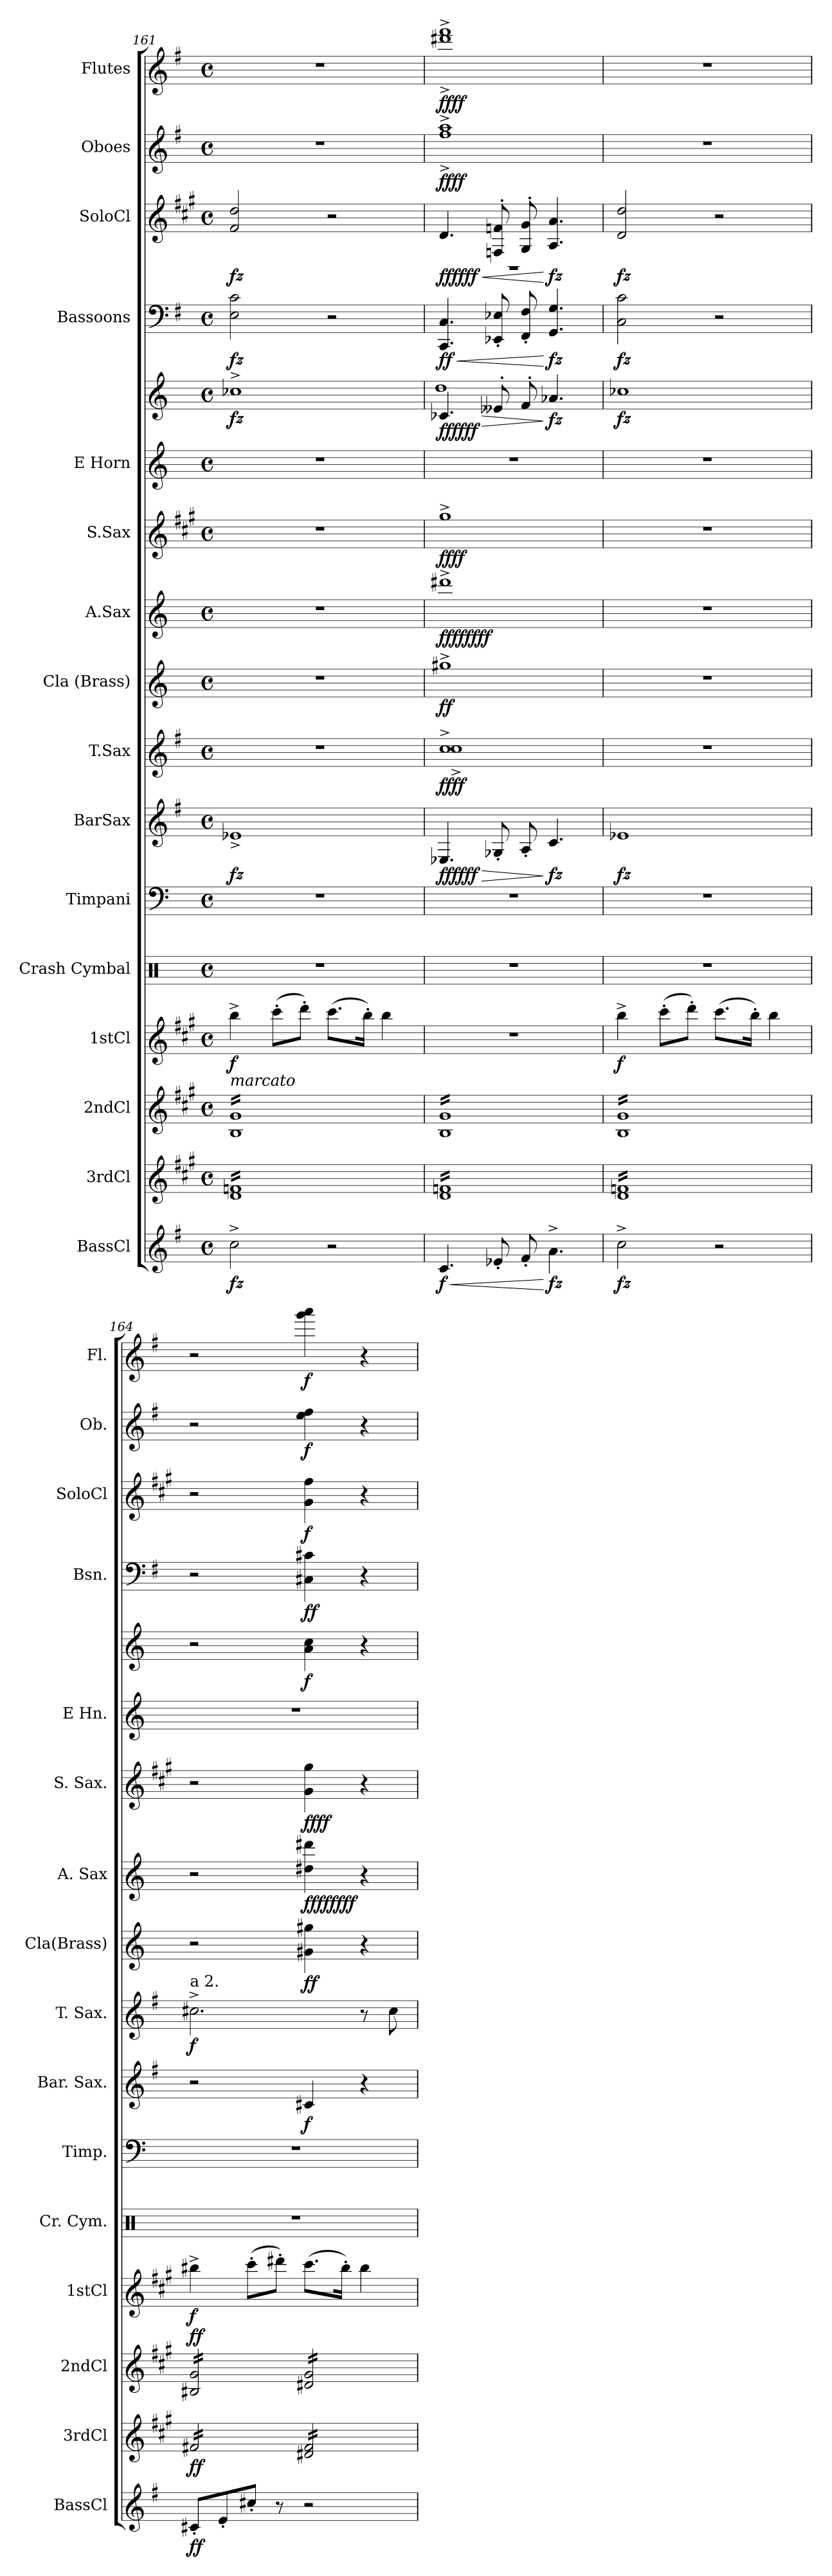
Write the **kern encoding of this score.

**kern	**dynam	**kern	**dynam	**kern	**dynam	**kern	**dynam	**kern	**kern	**kern	**dynam	**kern	**dynam	**kern	**dynam	**kern	**dynam	**kern	**dynam	**kern	**kern	**dynam	**kern	**dynam	**kern	**dynam	**kern	**dynam	**kern	**dynam
*part16	*part16	*part15	*part15	*part14	*part14	*part13	*part13	*part12	*part11	*part10	*part10	*part9	*part9	*part8	*part8	*part7	*part7	*part6	*part6	*part5	*part5	*part5	*part4	*part4	*part3	*part3	*part2	*part2	*part1	*part1
*staff17	*staff17	*staff16	*staff16	*staff15	*staff15	*staff14	*staff14	*staff13	*staff12	*staff11	*staff11	*staff10	*staff10	*staff9	*staff9	*staff8	*staff8	*staff7	*staff7	*staff6	*staff5	*staff5/6	*staff4	*staff4	*staff3	*staff3	*staff2	*staff2	*staff1	*staff1
*I"BassCl	*	*I"3rdCl	*	*I"2ndCl	*	*I"1stCl	*	*I"Crash Cymbal	*I"Timpani	*I"BarSax	*	*I"T.Sax	*	*I"Cla (Brass)	*	*I"A.Sax	*	*I"S.Sax	*	*I"E Horn	*	*	*I"Bassoons	*	*I"SoloCl	*	*I"Oboes	*	*I"Flutes	*
*I'BassCl	*	*I'3rdCl	*	*I'2ndCl	*	*I'1stCl	*	*I'Cr. Cym.	*I'Timp.	*I'Bar. Sax.	*	*I'T. Sax.	*	*I'Cla(Brass)	*	*I'A. Sax	*	*I'S. Sax.	*	*I'E Hn.	*	*	*I'Bsn.	*	*I'SoloCl	*	*I'Ob.	*	*I'Fl.	*
*clefG2	*	*clefG2	*	*clefG2	*	*clefG2	*	*clefX	*clefF4	*clefG2	*	*clefG2	*	*clefG2	*	*clefG2	*	*clefG2	*	*clefG2	*clefG2	*	*clefF4	*	*clefG2	*	*clefG2	*	*clefG2	*
*ITrd8c14	*	*ITrd1c2	*	*ITrd1c2	*	*ITrd1c2	*	*	*	*ITrd12c21	*	*ITrd8c14	*	*ITrd1c2	*	*ITrd5c9	*	*ITrd1c2	*	*ITrd5c8	*ITrd5c8	*	*	*	*ITrd1c2	*	*	*	*	*
*k[f#]	*	*k[f#]	*	*k[f#]	*	*k[f#]	*	*k[]	*k[]	*k[f#]	*	*k[f#]	*	*k[b-e-]	*	*k[b-e-a-]	*	*k[f#]	*	*k[f#c#g#d#]	*k[f#c#g#d#]	*	*k[f#]	*	*k[f#]	*	*k[f#]	*	*k[f#]	*
*M4/4	*	*M4/4	*	*M4/4	*	*M4/4	*	*M4/4	*M4/4	*M4/4	*	*M4/4	*	*M4/4	*	*M4/4	*	*M4/4	*	*M4/4	*M4/4	*	*M4/4	*	*M4/4	*	*M4/4	*	*M4/4	*
*met(c)	*	*met(c)	*	*met(c)	*	*met(c)	*	*met(c)	*met(c)	*met(c)	*	*met(c)	*	*met(c)	*	*met(c)	*	*met(c)	*	*met(c)	*met(c)	*	*met(c)	*	*met(c)	*	*met(c)	*	*met(c)	*
=161	=161	=161	=161	=161	=161	=161	=161	=161	=161	=161	=161	=161	=161	=161	=161	=161	=161	=161	=161	=161	=161	=161	=161	=161	=161	=161	=161	=161	=161	=161
!	!	!	!	!	!	!LO:TX:b:i:t=marcato	!	!	!	!	!	!	!	!	!	!	!	!	!	!	!	!	!	!	!	!	!	!	!	!
!	!LO:DY:b	!	!	!	!	!	!LO:DY:b	!	!	!	!LO:DY:b	!	!	!	!	!	!	!	!	!	!	!LO:DY:b	!	!LO:DY:b	!	!LO:DY:b	!	!	!	!
*	*	*tremolo	*	*	*	*	*	*	*	*	*	*	*	*	*	*	*	*	*	*	*	*	*	*	*	*	*	*	*	*
*	*	*	*	*tremolo	*	*	*	*	*	*	*	*	*	*	*	*	*	*	*	*	*	*	*	*	*	*	*	*	*	*
2c^\	fz	16c 16e-XLL	.	16A 16f#LL	.	4aa^\	f	1r	1r	1E-X^	fz	1r	.	1r	.	1r	.	1r	.	1r	1e-X^	fz	2E\ 2c\	fz	2e/ 2cc/	fz	1r	.	1r	.
.	.	16c 16e-X	.	16A 16f#	.	.	.	.	.	.	.	.	.	.	.	.	.	.	.	.	.	.	.	.	.	.	.	.	.	.
.	.	16c 16e-X	.	16A 16f#	.	.	.	.	.	.	.	.	.	.	.	.	.	.	.	.	.	.	.	.	.	.	.	.	.	.
.	.	16c 16e-X	.	16A 16f#	.	.	.	.	.	.	.	.	.	.	.	.	.	.	.	.	.	.	.	.	.	.	.	.	.	.
.	.	16c 16e-X	.	16A 16f#	.	(>8bb'\L	.	.	.	.	.	.	.	.	.	.	.	.	.	.	.	.	.	.	.	.	.	.	.	.
.	.	16c 16e-X	.	16A 16f#	.	.	.	.	.	.	.	.	.	.	.	.	.	.	.	.	.	.	.	.	.	.	.	.	.	.
.	.	16c 16e-X	.	16A 16f#	.	8ccc'\J)	.	.	.	.	.	.	.	.	.	.	.	.	.	.	.	.	.	.	.	.	.	.	.	.
.	.	16c 16e-X	.	16A 16f#	.	.	.	.	.	.	.	.	.	.	.	.	.	.	.	.	.	.	.	.	.	.	.	.	.	.
2r	.	16c 16e-X	.	16A 16f#	.	(>8.bb\L	.	.	.	.	.	.	.	.	.	.	.	.	.	.	.	.	2r	.	2r	.	.	.	.	.
.	.	16c 16e-X	.	16A 16f#	.	.	.	.	.	.	.	.	.	.	.	.	.	.	.	.	.	.	.	.	.	.	.	.	.	.
.	.	16c 16e-X	.	16A 16f#	.	.	.	.	.	.	.	.	.	.	.	.	.	.	.	.	.	.	.	.	.	.	.	.	.	.
.	.	16c 16e-X	.	16A 16f#	.	16aa'\Jk)	.	.	.	.	.	.	.	.	.	.	.	.	.	.	.	.	.	.	.	.	.	.	.	.
.	.	16c 16e-X	.	16A 16f#	.	4aa\	.	.	.	.	.	.	.	.	.	.	.	.	.	.	.	.	.	.	.	.	.	.	.	.
.	.	16c 16e-X	.	16A 16f#	.	.	.	.	.	.	.	.	.	.	.	.	.	.	.	.	.	.	.	.	.	.	.	.	.	.
.	.	16c 16e-X	.	16A 16f#	.	.	.	.	.	.	.	.	.	.	.	.	.	.	.	.	.	.	.	.	.	.	.	.	.	.
.	.	16c 16e-XJJ	.	16A 16f#JJ	.	.	.	.	.	.	.	.	.	.	.	.	.	.	.	.	.	.	.	.	.	.	.	.	.	.
=162	=162	=162	=162	=162	=162	=162	=162	=162	=162	=162	=162	=162	=162	=162	=162	=162	=162	=162	=162	=162	=162	=162	=162	=162	=162	=162	=162	=162	=162	=162
!	!LO:HP:b	!	!	!	!	!	!	!	!	!	!LO:HP:b	!	!	!	!	!	!	!	!	!	!	!LO:HP:b	!	!LO:HP:b	!	!LO:HP:b	!	!	!	!
*	*	*	*	*	*	*	*	*	*	*	*	*^	*	*	*	*	*	*	*	*	*^	*	*	*	*^	*	*^	*	*^	*
!	!LO:DY:n=1:b	!	!	!	!	!	!	!	!	!	!LO:DY:n=1:b	!	!	!	!	!	!	!	!	!	!	!	!	!	!	!	!	!	!	!	!	!	!	!	!
!	!	!	!	!	!	!	!	!	!	!	!LO:DY:n=2:b	!	!	!	!	!	!	!	!	!	!	!	!	!	!	!	!	!	!	!	!	!	!	!	!
!	!	!	!	!	!	!	!	!	!	!	!LO:DY:n=3:b	!	!	!LO:DY:b	!	!	!	!	!	!	!	!	!	!	!	!	!	!	!	!	!	!	!	!	!
!	!	!	!	!	!	!	!	!	!	!	!	!	!	!LO:DY:n=1:b	!	!LO:DY:b	!	!LO:DY:b	!	!	!	!	!	!	!	!	!	!	!	!	!	!	!	!	!
!	!	!	!	!	!	!	!	!	!	!	!	!	!	!	!	!	!	!LO:DY:n=1:b	!	!	!	!	!	!	!	!	!	!	!	!	!	!	!	!	!
!	!	!	!	!	!	!	!	!	!	!	!	!	!	!	!	!	!	!LO:DY:n=2:b	!	!	!	!	!	!	!	!	!	!	!	!	!	!	!	!	!
!	!	!	!	!	!	!	!	!	!	!	!	!	!	!	!	!	!	!LO:DY:n=3:b	!	!LO:DY:b	!	!	!	!	!	!	!	!	!	!	!	!	!	!	!
!	!	!	!	!	!	!	!	!	!	!	!	!	!	!	!	!	!	!	!	!LO:DY:n=1:b	!	!	!	!LO:DY:n=1:b	!	!	!	!	!	!	!	!	!	!	!
!	!	!	!	!	!	!	!	!	!	!	!	!	!	!	!	!	!	!	!	!	!	!	!	!LO:DY:n=2:b	!	!	!	!	!	!	!	!	!	!	!
!	!	!	!	!	!	!	!	!	!	!	!	!	!	!	!	!	!	!	!	!	!	!	!	!LO:DY:n=3:b	!	!LO:DY:n=1:b	!	!	!LO:DY:n=1:b	!	!	!	!	!	!
!	!	!	!	!	!	!	!	!	!	!	!	!	!	!	!	!	!	!	!	!	!	!	!	!	!	!	!	!	!LO:DY:n=2:b	!	!	!	!	!	!
!	!	!	!	!	!	!	!	!	!	!	!	!	!	!	!	!	!	!	!	!	!	!	!	!	!	!	!	!	!LO:DY:n=3:b	!	!	!LO:DY:b	!	!	!
!	!	!	!	!	!	!	!	!	!	!	!	!	!	!	!	!	!	!	!	!	!	!	!	!	!	!	!	!	!	!	!	!LO:DY:n=1:b	!	!	!LO:DY:b
!	!	!	!	!	!	!	!	!	!	!	!	!	!	!	!	!	!	!	!	!	!	!	!	!	!	!	!	!	!	!	!	!	!	!	!LO:DY:n=1:b
4.C/	< f	16c 16e-XLL	.	16A 16f#LL	.	1r	.	1r	1r	4.EE-X/	> ff ff ff	1c^	1c^	ff ff	1ff#X^	ff	1ff#X^	ff ff ff ff	1ff#^	ff ff	1r	4.E-X/	1f#	> ff ff ff	4.CC/ 4.C/	< ff	4.c/	1r	< ff ff ff	1aa^	1ff#^	ff ff	1fff#^	1ddd#X^	ff ff
.	.	16c 16e-X	.	16A 16f#	.	.	.	.	.	.	.	.	.	.	.	.	.	.	.	.	.	.	.	.	.	.	.	.	.	.	.	.	.	.	.
.	.	16c 16e-X	.	16A 16f#	.	.	.	.	.	.	.	.	.	.	.	.	.	.	.	.	.	.	.	.	.	.	.	.	.	.	.	.	.	.	.
.	.	16c 16e-X	.	16A 16f#	.	.	.	.	.	.	.	.	.	.	.	.	.	.	.	.	.	.	.	.	.	.	.	.	.	.	.	.	.	.	.
.	.	16c 16e-X	.	16A 16f#	.	.	.	.	.	.	.	.	.	.	.	.	.	.	.	.	.	.	.	.	.	.	.	.	.	.	.	.	.	.	.
.	.	16c 16e-X	.	16A 16f#	.	.	.	.	.	.	.	.	.	.	.	.	.	.	.	.	.	.	.	.	.	.	.	.	.	.	.	.	.	.	.
8E-X'/	.	16c 16e-X	.	16A 16f#	.	.	.	.	.	8GG-X'/	.	.	.	.	.	.	.	.	.	.	.	8G-X'/	.	.	8EE-X/' 8E-X/'	.	8E-X/' 8e-X/'	.	.	.	.	.	.	.	.
.	.	16c 16e-X	.	16A 16f#	.	.	.	.	.	.	.	.	.	.	.	.	.	.	.	.	.	.	.	.	.	.	.	.	.	.	.	.	.	.	.
8F#'/	.	16c 16e-X	.	16A 16f#	.	.	.	.	.	8AA'/	.	.	.	.	.	.	.	.	.	.	.	8A'/	.	.	8FF#/' 8F#/'	.	8F#/' 8f#/'	.	.	.	.	.	.	.	.
.	.	16c 16e-X	.	16A 16f#	.	.	.	.	.	.	.	.	.	.	.	.	.	.	.	.	.	.	.	.	.	.	.	.	.	.	.	.	.	.	.
!	!LO:DY:n=2:b	!	!	!	!	!	!	!	!	!	!LO:DY:n=4:b	!	!	!	!	!	!	!	!	!	!	!	!	!LO:DY:n=4:b	!	!LO:DY:n=2:b	!	!	!LO:DY:n=4:b	!	!	!	!	!	!
4.A^\	[ fz	16c 16e-X	.	16A 16f#	.	.	.	.	.	4.C/	] fz	.	.	.	.	.	.	.	.	.	.	4.cn/	.	] fz	4.GG/ 4.G/	[ fz	4.G/ 4.g/	.	[ fz	.	.	.	.	.	.
.	.	16c 16e-X	.	16A 16f#	.	.	.	.	.	.	.	.	.	.	.	.	.	.	.	.	.	.	.	.	.	.	.	.	.	.	.	.	.	.	.
.	.	16c 16e-X	.	16A 16f#	.	.	.	.	.	.	.	.	.	.	.	.	.	.	.	.	.	.	.	.	.	.	.	.	.	.	.	.	.	.	.
.	.	16c 16e-X	.	16A 16f#	.	.	.	.	.	.	.	.	.	.	.	.	.	.	.	.	.	.	.	.	.	.	.	.	.	.	.	.	.	.	.
.	.	16c 16e-X	.	16A 16f#	.	.	.	.	.	.	.	.	.	.	.	.	.	.	.	.	.	.	.	.	.	.	.	.	.	.	.	.	.	.	.
.	.	16c 16e-XJJ	.	16A 16f#JJ	.	.	.	.	.	.	.	.	.	.	.	.	.	.	.	.	.	.	.	.	.	.	.	.	.	.	.	.	.	.	.
*	*	*	*	*	*	*	*	*	*	*	*	*	*	*	*	*	*	*	*	*	*	*	*	*	*	*	*v	*v	*	*	*	*	*v	*v	*
*	*	*	*	*	*	*	*	*	*	*	*	*v	*v	*	*	*	*	*	*	*	*	*v	*v	*	*	*	*	*	*v	*v	*	*	*
=163	=163	=163	=163	=163	=163	=163	=163	=163	=163	=163	=163	=163	=163	=163	=163	=163	=163	=163	=163	=163	=163	=163	=163	=163	=163	=163	=163	=163	=163	=163
!	!LO:DY:b	!	!	!	!	!	!LO:DY:b	!	!	!	!LO:DY:b	!	!	!	!	!	!	!	!	!	!	!LO:DY:b	!	!LO:DY:b	!	!LO:DY:b	!	!	!	!
2c^\	fz	16c 16e-XLL	.	16A 16f#LL	.	4aa^\	f	1r	1r	1E-X	fz	1r	.	1r	.	1r	.	1r	.	1r	1e-X	fz	2C\ 2c\	fz	2c/ 2cc/	fz	1r	.	1r	.
.	.	16c 16e-X	.	16A 16f#	.	.	.	.	.	.	.	.	.	.	.	.	.	.	.	.	.	.	.	.	.	.	.	.	.	.
.	.	16c 16e-X	.	16A 16f#	.	.	.	.	.	.	.	.	.	.	.	.	.	.	.	.	.	.	.	.	.	.	.	.	.	.
.	.	16c 16e-X	.	16A 16f#	.	.	.	.	.	.	.	.	.	.	.	.	.	.	.	.	.	.	.	.	.	.	.	.	.	.
.	.	16c 16e-X	.	16A 16f#	.	(>8bb'\L	.	.	.	.	.	.	.	.	.	.	.	.	.	.	.	.	.	.	.	.	.	.	.	.
.	.	16c 16e-X	.	16A 16f#	.	.	.	.	.	.	.	.	.	.	.	.	.	.	.	.	.	.	.	.	.	.	.	.	.	.
.	.	16c 16e-X	.	16A 16f#	.	8ccc'\J)	.	.	.	.	.	.	.	.	.	.	.	.	.	.	.	.	.	.	.	.	.	.	.	.
.	.	16c 16e-X	.	16A 16f#	.	.	.	.	.	.	.	.	.	.	.	.	.	.	.	.	.	.	.	.	.	.	.	.	.	.
2r	.	16c 16e-X	.	16A 16f#	.	(>8.bb\L	.	.	.	.	.	.	.	.	.	.	.	.	.	.	.	.	2r	.	2r	.	.	.	.	.
.	.	16c 16e-X	.	16A 16f#	.	.	.	.	.	.	.	.	.	.	.	.	.	.	.	.	.	.	.	.	.	.	.	.	.	.
.	.	16c 16e-X	.	16A 16f#	.	.	.	.	.	.	.	.	.	.	.	.	.	.	.	.	.	.	.	.	.	.	.	.	.	.
.	.	16c 16e-X	.	16A 16f#	.	16aa'\Jk)	.	.	.	.	.	.	.	.	.	.	.	.	.	.	.	.	.	.	.	.	.	.	.	.
.	.	16c 16e-X	.	16A 16f#	.	4aa\	.	.	.	.	.	.	.	.	.	.	.	.	.	.	.	.	.	.	.	.	.	.	.	.
.	.	16c 16e-X	.	16A 16f#	.	.	.	.	.	.	.	.	.	.	.	.	.	.	.	.	.	.	.	.	.	.	.	.	.	.
.	.	16c 16e-X	.	16A 16f#	.	.	.	.	.	.	.	.	.	.	.	.	.	.	.	.	.	.	.	.	.	.	.	.	.	.
.	.	16c 16e-XJJ	.	16A 16f#JJ	.	.	.	.	.	.	.	.	.	.	.	.	.	.	.	.	.	.	.	.	.	.	.	.	.	.
=164	=164	=164	=164	=164	=164	=164	=164	=164	=164	=164	=164	=164	=164	=164	=164	=164	=164	=164	=164	=164	=164	=164	=164	=164	=164	=164	=164	=164	=164	=164
!	!	!	!	!	!	!	!	!	!	!	!	!LO:TX:a:t=a 2.	!	!	!	!	!	!	!	!	!	!	!	!	!	!	!	!	!	!
!	!LO:DY:b	!	!LO:DY:b	!	!LO:DY:a	!	!LO:DY:b	!	!	!	!	!	!LO:DY:b	!	!	!	!	!	!	!	!	!	!	!	!	!	!	!	!	!
8C#X'/L	ff	16en/LL	ff	16A#X/ 16f#/LL	ff	4aa#X^\	f	1r	1r	2r	.	2.c#X^\	f	2r	.	2r	.	2r	.	1r	2r	.	2r	.	2r	.	2r	.	2r	.
.	.	16en/	.	16A#X/ 16f#/	.	.	.	.	.	.	.	.	.	.	.	.	.	.	.	.	.	.	.	.	.	.	.	.	.	.
8E'/	.	16en/	.	16A#X/ 16f#/	.	.	.	.	.	.	.	.	.	.	.	.	.	.	.	.	.	.	.	.	.	.	.	.	.	.
.	.	16en/	.	16A#X/ 16f#/	.	.	.	.	.	.	.	.	.	.	.	.	.	.	.	.	.	.	.	.	.	.	.	.	.	.
8c#X'/J	.	16en/	.	16A#X/ 16f#/	.	(>8bb'\L	.	.	.	.	.	.	.	.	.	.	.	.	.	.	.	.	.	.	.	.	.	.	.	.
.	.	16en/	.	16A#X/ 16f#/	.	.	.	.	.	.	.	.	.	.	.	.	.	.	.	.	.	.	.	.	.	.	.	.	.	.
8r	.	16en/	.	16A#X/ 16f#/	.	8ccc#X'\J)	.	.	.	.	.	.	.	.	.	.	.	.	.	.	.	.	.	.	.	.	.	.	.	.
.	.	16en/JJ	.	16A#X/ 16f#/JJ	.	.	.	.	.	.	.	.	.	.	.	.	.	.	.	.	.	.	.	.	.	.	.	.	.	.
!	!	!	!	!	!	!	!	!	!	!	!LO:DY:b	!	!	!	!LO:DY:b	!	!	!	!	!	!	!	!	!	!	!	!	!	!	!
!	!	!	!	!	!	!	!	!	!	!	!	!	!	!	!LO:DY:n=1:b	!	!LO:DY:b	!	!	!	!	!	!	!	!	!	!	!	!	!
!	!	!	!	!	!	!	!	!	!	!	!	!	!	!	!	!	!LO:DY:n=1:b	!	!	!	!	!	!	!	!	!	!	!	!	!
!	!	!	!	!	!	!	!	!	!	!	!	!	!	!	!	!	!LO:DY:n=2:b	!	!	!	!	!	!	!	!	!	!	!	!	!
!	!	!	!	!	!	!	!	!	!	!	!	!	!	!	!	!	!LO:DY:n=3:b	!	!	!	!	!	!	!	!	!	!	!	!	!
!	!	!	!	!	!	!	!	!	!	!	!	!	!	!	!	!	!LO:DY:n=4:b	!	!	!	!	!	!	!	!	!	!	!	!	!
!	!	!	!	!	!	!	!	!	!	!	!	!	!	!	!	!	!LO:DY:n=5:b	!	!	!	!	!	!	!	!	!	!	!	!	!
!	!	!	!	!	!	!	!	!	!	!	!	!	!	!	!	!	!LO:DY:n=6:b	!	!	!	!	!	!	!	!	!	!	!	!	!
!	!	!	!	!	!	!	!	!	!	!	!	!	!	!	!	!	!LO:DY:n=7:b	!	!LO:DY:b	!	!	!	!	!	!	!	!	!	!	!
!	!	!	!	!	!	!	!	!	!	!	!	!	!	!	!	!	!	!	!LO:DY:n=1:b	!	!	!	!	!	!	!	!	!	!	!
!	!	!	!	!	!	!	!	!	!	!	!	!	!	!	!	!	!	!	!LO:DY:n=2:b	!	!	!	!	!	!	!	!	!	!	!
!	!	!	!	!	!	!	!	!	!	!	!	!	!	!	!	!	!	!	!LO:DY:n=3:b	!	!	!LO:DY:b	!	!LO:DY:b	!	!	!	!	!	!
!	!	!	!	!	!	!	!	!	!	!	!	!	!	!	!	!	!	!	!	!	!	!	!	!LO:DY:n=1:b	!	!LO:DY:b	!	!LO:DY:b	!	!LO:DY:b
2r	.	16c#X/ 16e/LL	.	16c#X/ 16f#/LL	.	(>8.bb\L	.	.	.	4C#X/	f	.	.	4f#X\ 4ff#X\	f f	4f#X\ 4ff#X\	f f f f f f f f	4f#\ 4ff#\	f f f f	.	4c#\ 4e\	f	4C#X\ 4c#X\	f f	4f#\ 4ee\	f	4ee\ 4ff#\	f	4ggg\ 4aaa\	f
.	.	16c#X/ 16e/	.	16c#X/ 16f#/	.	.	.	.	.	.	.	.	.	.	.	.	.	.	.	.	.	.	.	.	.	.	.	.	.	.
.	.	16c#X/ 16e/	.	16c#X/ 16f#/	.	.	.	.	.	.	.	.	.	.	.	.	.	.	.	.	.	.	.	.	.	.	.	.	.	.
.	.	16c#X/ 16e/	.	16c#X/ 16f#/	.	16aa#'\Jk)	.	.	.	.	.	.	.	.	.	.	.	.	.	.	.	.	.	.	.	.	.	.	.	.
.	.	16c#X/ 16e/	.	16c#X/ 16f#/	.	4aa#\	.	.	.	4r	.	8r	.	4r	.	4r	.	4r	.	.	4r	.	4r	.	4r	.	4r	.	4r	.
.	.	16c#X/ 16e/	.	16c#X/ 16f#/	.	.	.	.	.	.	.	.	.	.	.	.	.	.	.	.	.	.	.	.	.	.	.	.	.	.
.	.	16c#X/ 16e/	.	16c#X/ 16f#/	.	.	.	.	.	.	.	8c#\	.	.	.	.	.	.	.	.	.	.	.	.	.	.	.	.	.	.
.	.	16c#X/ 16e/JJ	.	16c#X/ 16f#/JJ	.	.	.	.	.	.	.	.	.	.	.	.	.	.	.	.	.	.	.	.	.	.	.	.	.	.
*	*	*	*	*Xtremolo	*	*	*	*	*	*	*	*	*	*	*	*	*	*	*	*	*	*	*	*	*	*	*	*	*	*
*	*	*Xtremolo	*	*	*	*	*	*	*	*	*	*	*	*	*	*	*	*	*	*	*	*	*	*	*	*	*	*	*	*
=	=	=	=	=	=	=	=	=	=	=	=	=	=	=	=	=	=	=	=	=	=	=	=	=	=	=	=	=	=	=
*-	*-	*-	*-	*-	*-	*-	*-	*-	*-	*-	*-	*-	*-	*-	*-	*-	*-	*-	*-	*-	*-	*-	*-	*-	*-	*-	*-	*-	*-	*-
